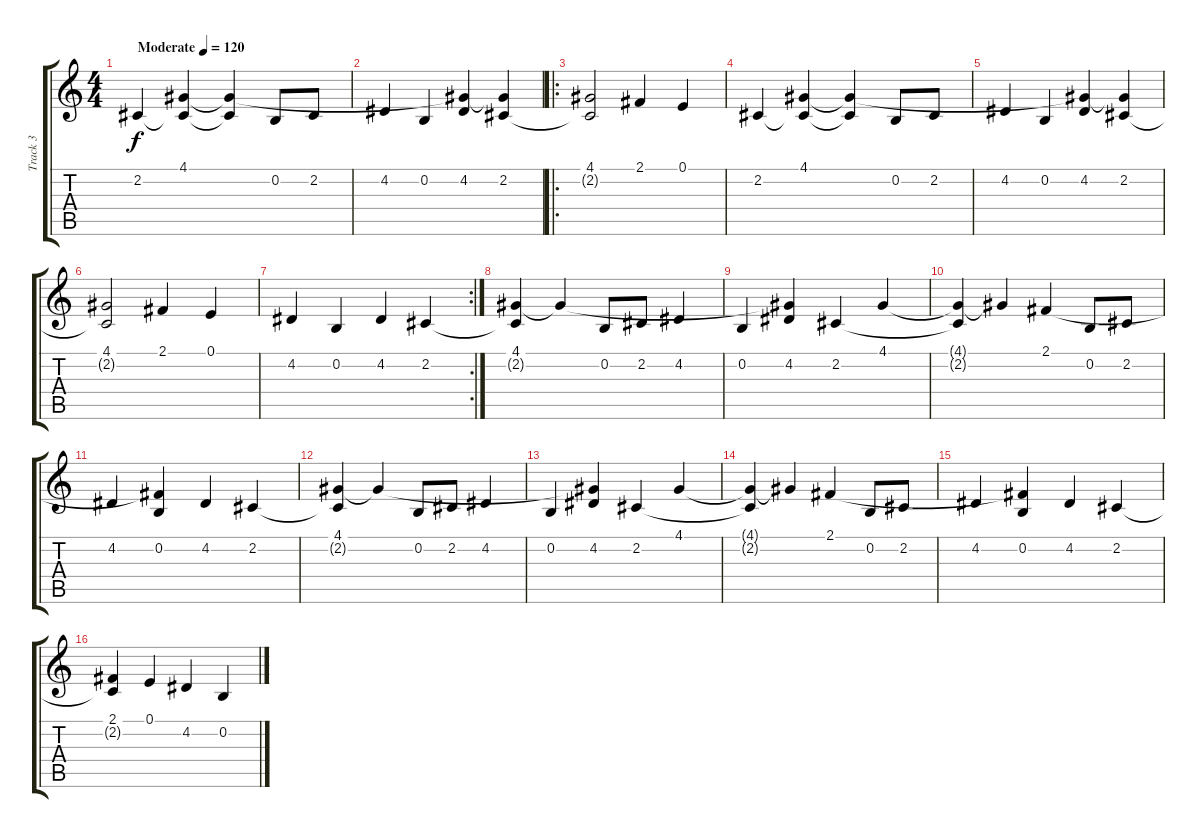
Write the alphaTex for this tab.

\track ("Track 3" "Track 3") {instrument pad8sweep}
\staff {score tabs}
\tuning (E4 B3 G3 D3 A2 E2) {hide}
\ts (4 4)
\tempo (120 "Moderate")
\clef g2
\ks c
2.2.4{dy f instrument pad8sweep} (4.1 2.2{t}).4 (4.1{t} 2.2{t}).4 0.2.8 2.2.8 |
4.2.4 0.2.4 (4.1{t} 4.2).4 (4.1{t} 2.2).4 |
\ro
(4.1 2.2{t}).2 2.1.4 0.1.4 |
2.2.4 (4.1 2.2{t}).4 (4.1{t} 2.2{t}).4 0.2.8 2.2.8 |
4.2.4 0.2.4 (4.1{t} 4.2).4 (4.1{t} 2.2).4 |
(4.1 2.2{t}).2 2.1.4 0.1.4 |
\rc 2
4.2.4 0.2.4 4.2.4 2.2.4 |
(4.1 2.2{t}).4 4.1{t}.4 0.2.8 2.2.8 4.2.4 |
0.2.4 (4.1{t} 4.2).4 2.2.4 4.1.4 |
(4.1{t} 2.2{t}).4 4.1{t}.4 2.1.4 0.2.8 2.2.8 |
4.2.4 (2.1{t} 0.2).4 4.2.4 2.2.4 |
(4.1 2.2{t}).4 4.1{t}.4 0.2.8 2.2.8 4.2.4 |
0.2.4 (4.1{t} 4.2).4 2.2.4 4.1.4 |
(4.1{t} 2.2{t}).4 4.1{t}.4 2.1.4 0.2.8 2.2.8 |
4.2.4 (2.1{t} 0.2).4 4.2.4 2.2.4 |
(2.1 2.2{t}).4 0.1.4 4.2.4 0.2.4
